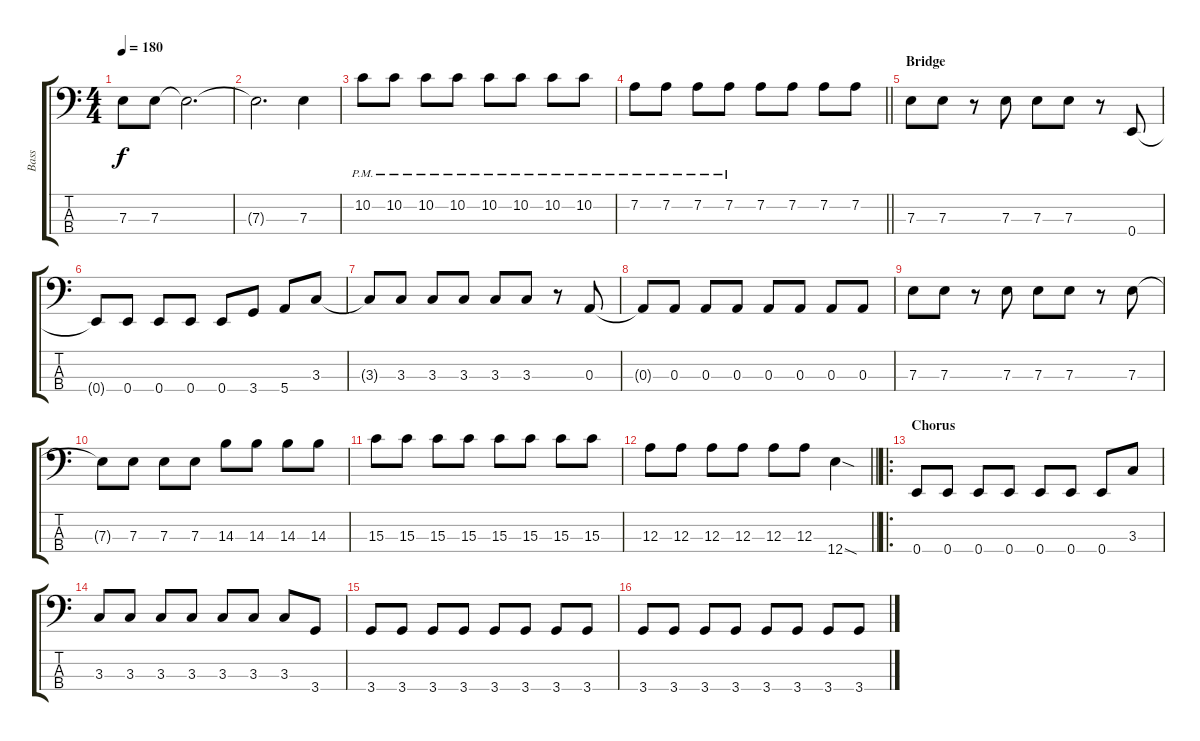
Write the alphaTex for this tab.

\track ("Bass" "Bass") {instrument electricbassfinger}
\staff {score tabs}
\tuning (G2 D2 A1 E1) {hide}
\ts (4 4)
\tempo 180
\clef f4
\ks c
7.3.8{dy f} 7.3.8 7.3{t}.2{d} |
7.3{t}.2{d} 7.3.4 |
10.2{pm}.8 10.2{pm}.8 10.2{pm}.8 10.2{pm}.8 10.2{pm}.8 10.2{pm}.8 10.2{pm}.8 10.2{pm}.8 |
\barLineRight lightlight
7.2{pm}.8 7.2{pm}.8 7.2{pm}.8 7.2{pm}.8 7.2.8 7.2.8 7.2.8 7.2.8 |
\section ("" "Bridge")
7.3.8 7.3.8 r.8 7.3.8 7.3.8 7.3.8 r.8 0.4.8 |
0.4{t}.8 0.4.8 0.4.8 0.4.8 0.4.8 3.4.8 5.4.8 3.3.8 |
3.3{t}.8 3.3.8 3.3.8 3.3.8 3.3.8 3.3.8 r.8 0.3.8 |
0.3{t}.8 0.3.8 0.3.8 0.3.8 0.3.8 0.3.8 0.3.8 0.3.8 |
7.3.8 7.3.8 r.8 7.3.8 7.3.8 7.3.8 r.8 7.3.8 |
7.3{t}.8 7.3.8 7.3.8 7.3.8 14.3.8 14.3.8 14.3.8 14.3.8 |
15.3.8 15.3.8 15.3.8 15.3.8 15.3.8 15.3.8 15.3.8 15.3.8 |
\barLineRight lightlight
12.3.8 12.3.8 12.3.8 12.3.8 12.3.8 12.3.8 12.4{sod}.4 |
\ro
\section ("" "Chorus")
0.4.8 0.4.8 0.4.8 0.4.8 0.4.8 0.4.8 0.4.8 3.3.8 |
3.3.8 3.3.8 3.3.8 3.3.8 3.3.8 3.3.8 3.3.8 3.4.8 |
3.4.8 3.4.8 3.4.8 3.4.8 3.4.8 3.4.8 3.4.8 3.4.8 |
3.4.8 3.4.8 3.4.8 3.4.8 3.4.8 3.4.8 3.4.8 3.4.8
